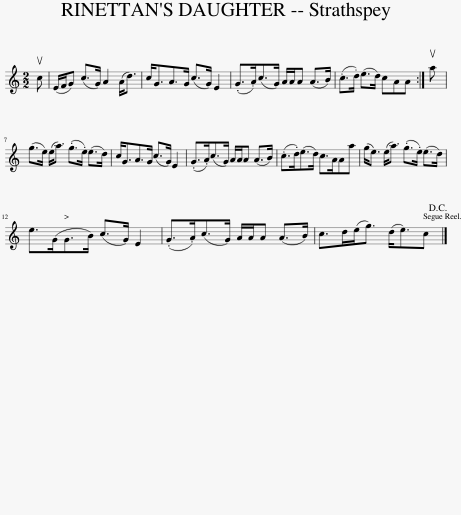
X:1
L:1/8
M:2/2
I:linebreak $
K:C
V:1 treble
V:1
 uc | (E/F/G) (c>G) A2 (A<d) | c<GA>G (c>G) E2 | (.G>.A)(c>G) A/A/A (A>B) | (.c>.d) (e>d) cAA :| %5
 ua |$ (g>e) (e<a) (.g>.e) (e>d) | c<GA>G (c>G) E2 | (.G>.A)(c>G) A/A/A (A>B) | (.c>.d)(e>d) c>AAa | %10
 (g<e) (e<a) (.g>.e) (e>d) |$ e>(GG>B) (c>G) E2 | (.G>.A)(c>G) A/A/A (A>B) | c>d(e<g) (d<e)c!D.C.! |] %14
